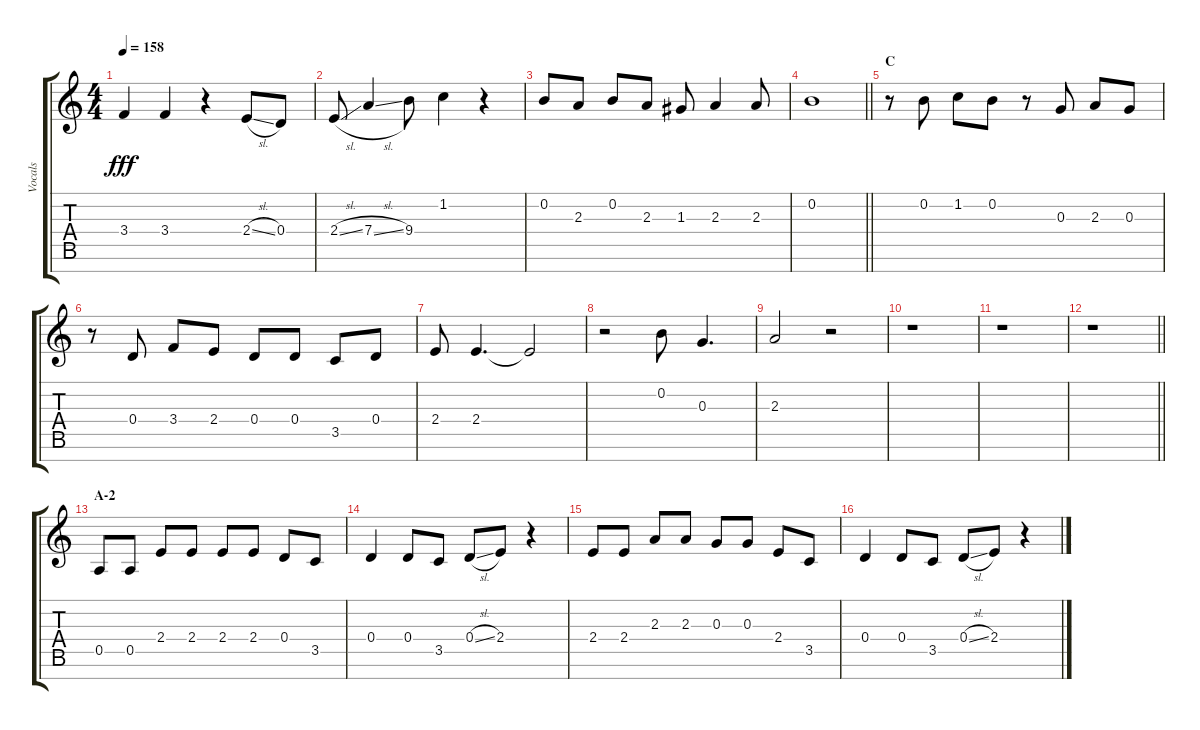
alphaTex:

\track ("Vocals" "Vocals") {instrument voiceoohs}
\staff {score tabs}
\tuning (E5 B4 G4 D4 A3 E3 B2) {hide}
\ts (4 4)
\tempo 158
\clef g2
\ks c
3.4.4{dy fff} 3.4.4 r.4 2.4{sl}.8 0.4.8 |
2.4{sl}.8 7.4{sl}.4 9.4.8 1.2.4 r.4 |
0.2.8 2.3.8 0.2.8 2.3.8 1.3.8 2.3.4 2.3.8 |
\barLineRight lightlight
0.2.1 |
\section ("" "C")
r.8 0.2.8 1.2.8 0.2.8 r.8 0.3.8 2.3.8 0.3.8 |
r.8 0.4.8 3.4.8 2.4.8 0.4.8 0.4.8 3.5.8 0.4.8 |
2.4.8 2.4.4{d} 2.4{t}.2 |
r.2 0.2.8 0.3.4{d} |
2.3.2 r.2 |
r.1 |
r.1 |
\barLineRight lightlight
r.1 |
\section ("" "A-2")
0.5.8 0.5.8 2.4.8 2.4.8 2.4.8 2.4.8 0.4.8 3.5.8 |
0.4.4 0.4.8 3.5.8 0.4{sl}.8 2.4.8 r.4 |
2.4.8 2.4.8 2.3.8 2.3.8 0.3.8 0.3.8 2.4.8 3.5.8 |
0.4.4 0.4.8 3.5.8 0.4{sl}.8 2.4.8 r.4
